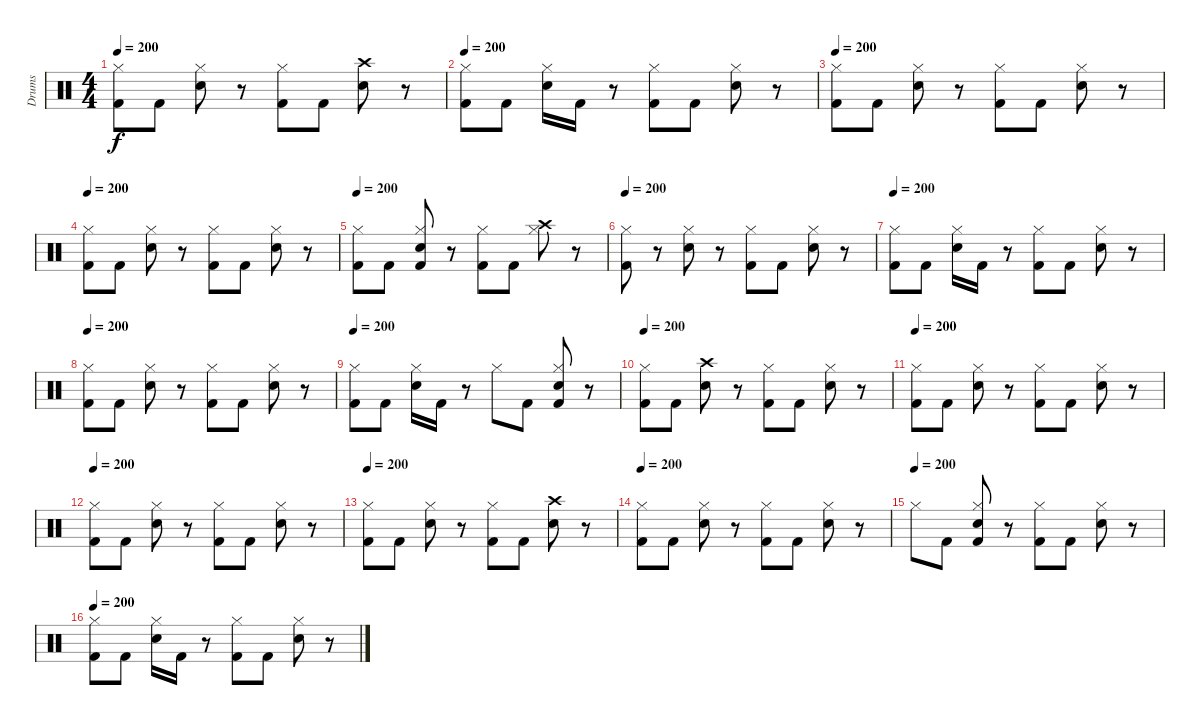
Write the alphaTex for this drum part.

\track ("Drums" "Drums") {instrument percussion}
\staff {score}
\articulation defaults
\ts (4 4)
\tempo 200
\clef neutral
\ks c
("Kick (hit) 2" "Hi-Hat (closed)").8{dy f} "Kick (hit) 2".8 ("Snare (hit) 2" "Hi-Hat (closed)").8 r.8 ("Kick (hit) 2" "Hi-Hat (closed)").8 "Kick (hit) 2".8 ("Snare (hit) 2" "Crash high (hit)").8 r.8 |
\tempo 200
("Kick (hit) 2" "Hi-Hat (closed)").8 "Kick (hit) 2".8 ("Snare (hit) 2" "Hi-Hat (closed)").16 "Kick (hit) 2".16 r.8 ("Kick (hit) 2" "Hi-Hat (closed)").8 "Kick (hit) 2".8 ("Snare (hit) 2" "Hi-Hat (closed)").8 r.8 |
\tempo 200
("Kick (hit) 2" "Hi-Hat (closed)").8 "Kick (hit) 2".8 ("Snare (hit) 2" "Hi-Hat (closed)").8 r.8 ("Kick (hit) 2" "Hi-Hat (closed)").8 "Kick (hit) 2".8 ("Snare (hit) 2" "Hi-Hat (closed)").8 r.8 |
\tempo 200
("Kick (hit) 2" "Hi-Hat (closed)").8 "Kick (hit) 2".8 ("Snare (hit) 2" "Hi-Hat (closed)").8 r.8 ("Kick (hit) 2" "Hi-Hat (closed)").8 "Kick (hit) 2".8 ("Snare (hit) 2" "Hi-Hat (closed)").8 r.8 |
\tempo 200
("Kick (hit) 2" "Hi-Hat (closed)").8 "Kick (hit) 2".8 ("Snare (hit) 2" "Hi-Hat (closed)" "Kick (hit) 2").8 r.8 ("Kick (hit) 2" "Hi-Hat (closed)").8 "Kick (hit) 2".8 ("Crash high (hit)" "Hi-Hat (closed)").8 r.8 |
\tempo 200
("Kick (hit) 2" "Hi-Hat (closed)").8 r.8 ("Hi-Hat (closed)" "Snare (hit) 2").8 r.8 ("Kick (hit) 2" "Hi-Hat (closed)").8 "Kick (hit) 2".8 ("Snare (hit) 2" "Hi-Hat (closed)").8 r.8 |
\tempo 200
("Kick (hit) 2" "Hi-Hat (closed)").8 "Kick (hit) 2".8 ("Snare (hit) 2" "Hi-Hat (closed)").16 "Kick (hit) 2".16 r.8 ("Kick (hit) 2" "Hi-Hat (closed)").8 "Kick (hit) 2".8 ("Snare (hit) 2" "Hi-Hat (closed)").8 r.8 |
\tempo 200
("Kick (hit) 2" "Hi-Hat (closed)").8 "Kick (hit) 2".8 ("Snare (hit) 2" "Hi-Hat (closed)").8 r.8 ("Kick (hit) 2" "Hi-Hat (closed)").8 "Kick (hit) 2".8 ("Snare (hit) 2" "Hi-Hat (closed)").8 r.8 |
\tempo 200
("Kick (hit) 2" "Hi-Hat (closed)").8 "Kick (hit) 2".8 ("Snare (hit) 2" "Hi-Hat (closed)").16 "Kick (hit) 2".16 r.8 "Hi-Hat (closed)".8 "Kick (hit) 2".8 ("Kick (hit) 2" "Snare (hit) 2" "Hi-Hat (closed)").8 r.8 |
\tempo 200
("Kick (hit) 2" "Hi-Hat (closed)").8 "Kick (hit) 2".8 ("Crash high (hit)" "Snare (hit) 2").8 r.8 ("Kick (hit) 2" "Hi-Hat (closed)").8 "Kick (hit) 2".8 ("Snare (hit) 2" "Hi-Hat (closed)").8 r.8 |
\tempo 200
("Kick (hit) 2" "Hi-Hat (closed)").8 "Kick (hit) 2".8 ("Snare (hit) 2" "Hi-Hat (closed)").8 r.8 ("Kick (hit) 2" "Hi-Hat (closed)").8 "Kick (hit) 2".8 ("Snare (hit) 2" "Hi-Hat (closed)").8 r.8 |
\tempo 200
("Kick (hit) 2" "Hi-Hat (closed)").8 "Kick (hit) 2".8 ("Snare (hit) 2" "Hi-Hat (closed)").8 r.8 ("Kick (hit) 2" "Hi-Hat (closed)").8 "Kick (hit) 2".8 ("Snare (hit) 2" "Hi-Hat (closed)").8 r.8 |
\tempo 200
("Kick (hit) 2" "Hi-Hat (closed)").8 "Kick (hit) 2".8 ("Snare (hit) 2" "Hi-Hat (closed)").8 r.8 ("Kick (hit) 2" "Hi-Hat (closed)").8 "Kick (hit) 2".8 ("Crash high (hit)" "Snare (hit) 2").8 r.8 |
\tempo 200
("Kick (hit) 2" "Hi-Hat (closed)").8 "Kick (hit) 2".8 ("Snare (hit) 2" "Hi-Hat (closed)").8 r.8 ("Kick (hit) 2" "Hi-Hat (closed)").8 "Kick (hit) 2".8 ("Snare (hit) 2" "Hi-Hat (closed)").8 r.8 |
\tempo (200)
"Hi-Hat (closed)".8 "Kick (hit) 2".8 ("Kick (hit) 2" "Snare (hit) 2" "Hi-Hat (closed)").8 r.8 ("Kick (hit) 2" "Hi-Hat (closed)").8 "Kick (hit) 2".8 ("Hi-Hat (closed)" "Snare (hit) 2").8 r.8 |
\tempo 200
("Kick (hit) 2" "Hi-Hat (closed)").8 "Kick (hit) 2".8 ("Snare (hit) 2" "Hi-Hat (closed)").16 "Kick (hit) 2".16 r.8 ("Hi-Hat (closed)" "Kick (hit) 2").8 "Kick (hit) 2".8 ("Hi-Hat (closed)" "Snare (hit) 2").8 r.8
